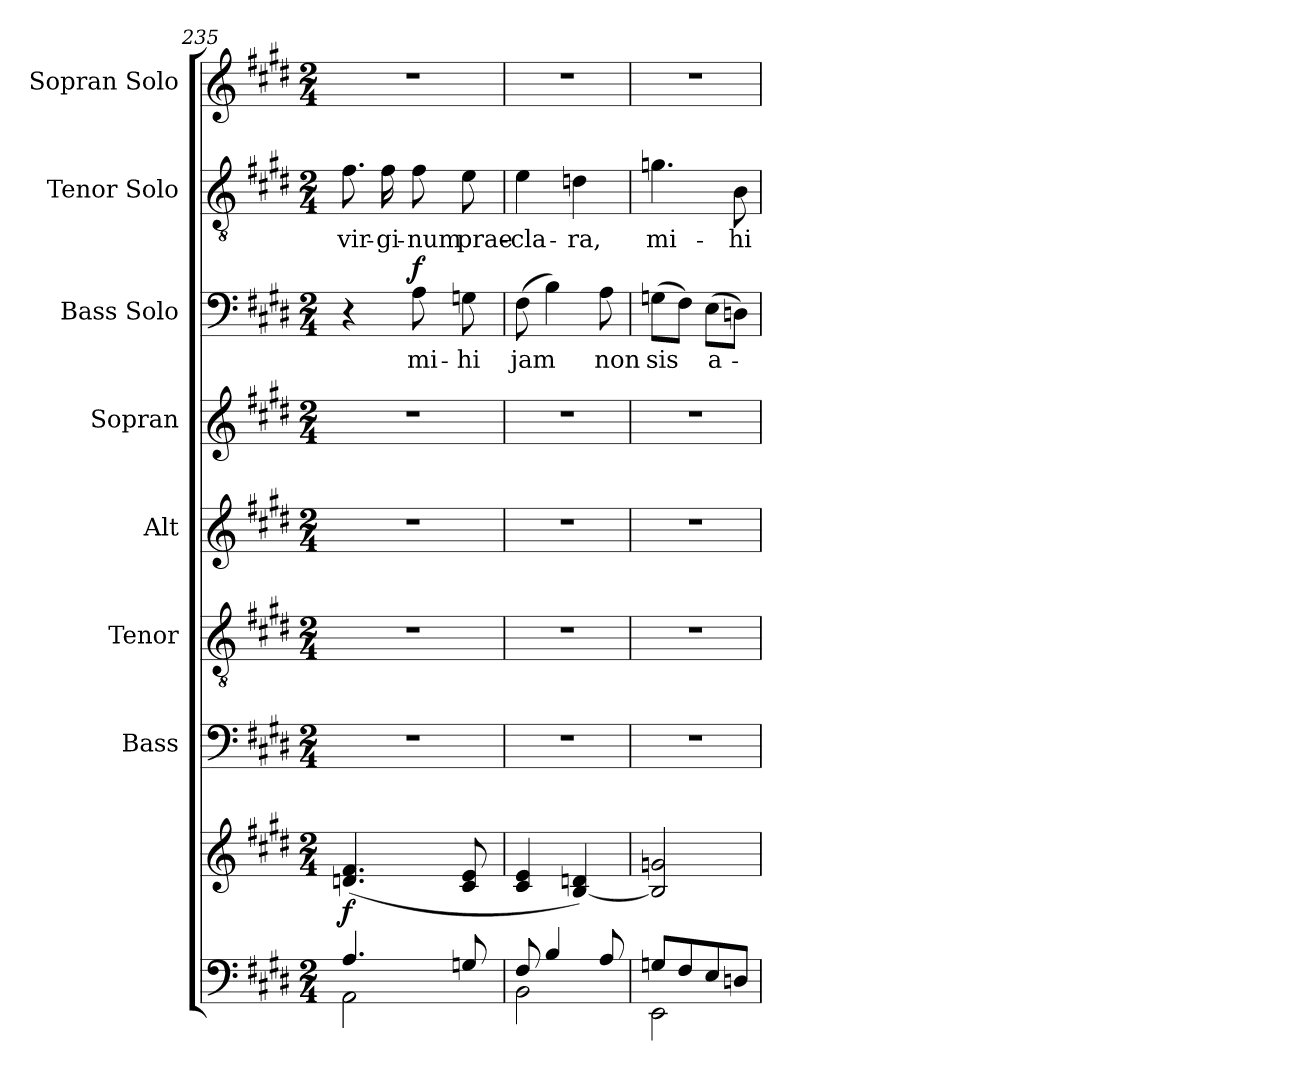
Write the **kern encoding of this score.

**kern	**kern	**dynam	**kern	**kern	**kern	**kern	**kern	**text	**dynam	**kern	**text	**kern
*part8	*part8	*part8	*part7	*part6	*part5	*part4	*part3	*part3	*part3	*part2	*part2	*part1
*staff9	*staff8	*staff8/9	*staff7	*staff6	*staff5	*staff4	*staff3	*staff3	*staff3	*staff2	*staff2	*staff1
*	*	*	*I"Bass	*I"Tenor	*I"Alt	*I"Sopran	*I"Bass Solo	*	*	*I"Tenor Solo	*	*I"Sopran Solo
*	*	*	*I'B.	*I'T.	*I'A.	*I'S.	*I'B. Solo	*	*	*I'T. Solo	*	*I'S. Solo
*clefF4	*clefG2	*	*clefF4	*clefGv2	*clefG2	*clefG2	*clefF4	*	*	*clefGv2	*	*clefG2
*k[f#c#g#d#]	*k[f#c#g#d#]	*	*k[f#c#g#d#]	*k[f#c#g#d#]	*k[f#c#g#d#]	*k[f#c#g#d#]	*k[f#c#g#d#]	*	*	*k[f#c#g#d#]	*	*k[f#c#g#d#]
*E:	*E:	*	*E:	*E:	*E:	*E:	*E:	*	*	*E:	*	*E:
*M2/4	*M2/4	*	*M2/4	*M2/4	*M2/4	*M2/4	*M2/4	*	*	*M2/4	*	*M2/4
=235	=235	=235	=235	=235	=235	=235	=235	=235	=235	=235	=235	=235
*^	*	*	*	*	*	*	*	*	*	*	*	*
!	!	!	!LO:DY:b	!	!	!	!	!	!	!	!	!LO:LY:b	!
4.A/	2AA\	(4.d/ 4.f#/	f	2r	2r	2r	2r	4r	.	.	8.f#\	vir-	2r
!	!	!	!	!	!	!	!	!	!	!	!	!LO:LY:b	!
.	.	.	.	.	.	.	.	.	.	.	16f#\	-gi-	.
!	!	!	!	!	!	!	!	!	!LO:LY:b	!LO:DY:a	!	!LO:LY:b	!
.	.	.	.	.	.	.	.	8A\	mi-	f	8f#\	-num	.
!	!	!	!	!	!	!	!	!	!LO:LY:b	!	!	!LO:LY:b	!
8Gn/	.	8c#/ 8e/	.	.	.	.	.	8Gn\	-hi	.	8e\	prae-	.
=236	=236	=236	=236	=236	=236	=236	=236	=236	=236	=236	=236	=236	=236
!	!	!	!	!	!	!	!	!	!LO:LY:b	!	!	!LO:LY:b	!
8F#/	2BB\	4c#/ 4e/	.	2r	2r	2r	2r	(>8F#\	jam	.	4e\	-cla-	2r
4B/	.	.	.	.	.	.	.	4B\)	.	.	.	.	.
!	!	!	!	!	!	!	!	!	!	!	!	!LO:LY:b	!
.	.	[4B/ 4dn/)	.	.	.	.	.	.	.	.	4dn\	-ra,	.
!	!	!	!	!	!	!	!	!	!LO:LY:b	!	!	!	!
8A/	.	.	.	.	.	.	.	8A\	non	.	.	.	.
=237	=237	=237	=237	=237	=237	=237	=237	=237	=237	=237	=237	=237	=237
!	!	!	!	!	!	!	!	!	!LO:LY:b	!	!	!LO:LY:b	!
8Gn/L	2EE\	2B/] 2gn/	.	2r	2r	2r	2r	(>8Gn\L	sis	.	4.gn\	mi-	2r
8F#/	.	.	.	.	.	.	.	8F#\J)	.	.	.	.	.
!	!	!	!	!	!	!	!	!	!LO:LY:b	!	!	!	!
8E/	.	.	.	.	.	.	.	(>8E\L	a-	.	.	.	.
!	!	!	!	!	!	!	!	!	!	!	!	!LO:LY:b	!
8Dn/J	.	.	.	.	.	.	.	8Dn\J)	.	.	8B\	-hi	.
*v	*v	*	*	*	*	*	*	*	*	*	*	*	*
=	=	=	=	=	=	=	=	=	=	=	=	=
*-	*-	*-	*-	*-	*-	*-	*-	*-	*-	*-	*-	*-
